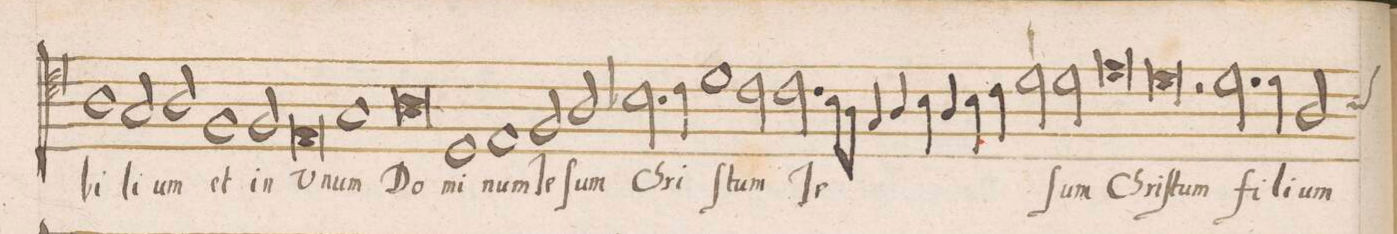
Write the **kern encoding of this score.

**kern	**text
*I"ALTVS	*
*clefC4	*
*k[]	*
*met(C|)	*
*M2/1	*
1A\	-bi-
2G/	-li-
=20-	=20-
2A/	-um
1F/	et
2F/	in
=21-	=21-
0E/	V-
=22-	=22-
1G/	-num
0A\	Do-
=23-	=23-
1D/	-mi-
=24-	=24-
1E/	-num
2F/	Je-
2A/	ſum
=25-	=25-
2.B-X\	chri-
4c\	.
1d\	.
=26-	=26-
2c\	-ſtum
2.c\	Je-
8Bny\L	.
8A\J	.
4G/	.
4A/	.
=27-	=27-
4B\	.
4A/	.
4B\	.
4c\	.
2d\	.
2d\	-ſum
=28-	=28-
0e\	Chri-
=29-	=29-
0d\	-ſtum
=30-	=30-
2r	.
2.d\	fi-
4d\	-li-
*custos:B	*
2A/	-um
=31-	=31-
*-	*-
